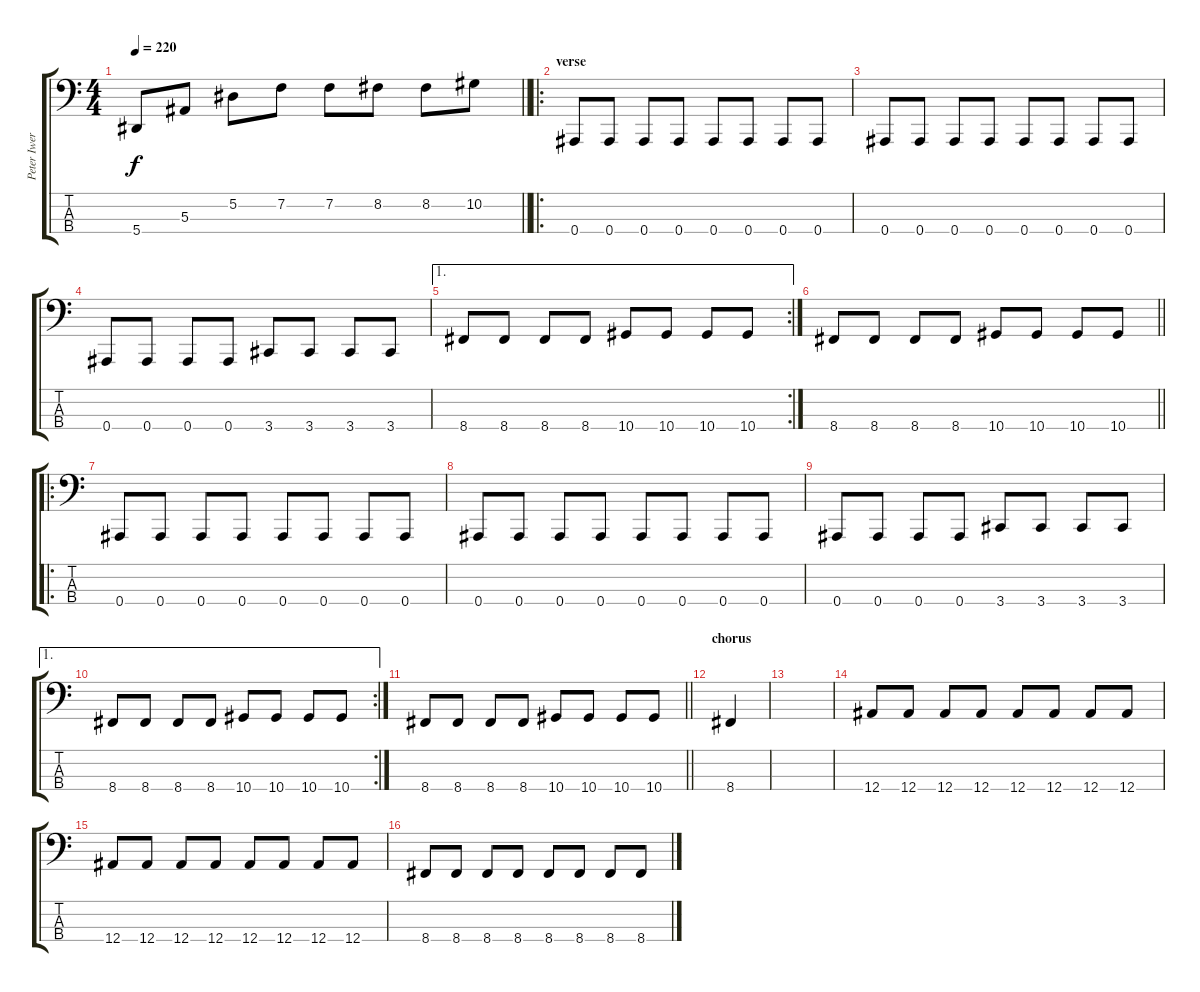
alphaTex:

\track ("Peter Iwers" "Peter Iwer") {instrument electricbasspick}
\staff {score tabs}
\tuning (Eb2 Bb1 F1 Bb0) {hide}
\ts (4 4)
\tempo 220
\clef f4
\barLineRight lightlight
\ks c
5.4.8{dy f} 5.3.8 5.2.8 7.2.8 7.2.8 8.2.8 8.2.8 10.2.8 |
\ro
\section ("" "verse")
0.4.8 0.4.8 0.4.8 0.4.8 0.4.8 0.4.8 0.4.8 0.4.8 |
0.4.8 0.4.8 0.4.8 0.4.8 0.4.8 0.4.8 0.4.8 0.4.8 |
0.4.8 0.4.8 0.4.8 0.4.8 3.4.8 3.4.8 3.4.8 3.4.8 |
\ae 1
\rc 2
8.4.8 8.4.8 8.4.8 8.4.8 10.4.8 10.4.8 10.4.8 10.4.8 |
\barLineRight lightlight
8.4.8 8.4.8 8.4.8 8.4.8 10.4.8 10.4.8 10.4.8 10.4.8 |
\ro
\section ("" "")
0.4.8 0.4.8 0.4.8 0.4.8 0.4.8 0.4.8 0.4.8 0.4.8 |
0.4.8 0.4.8 0.4.8 0.4.8 0.4.8 0.4.8 0.4.8 0.4.8 |
0.4.8 0.4.8 0.4.8 0.4.8 3.4.8 3.4.8 3.4.8 3.4.8 |
\ae 1
\rc 2
8.4.8 8.4.8 8.4.8 8.4.8 10.4.8 10.4.8 10.4.8 10.4.8 |
\barLineRight lightlight
8.4.8 8.4.8 8.4.8 8.4.8 10.4.8 10.4.8 10.4.8 10.4.8 |
\section ("" "chorus")
8.4.4 |
|
12.4.8 12.4.8 12.4.8 12.4.8 12.4.8 12.4.8 12.4.8 12.4.8 |
12.4.8 12.4.8 12.4.8 12.4.8 12.4.8 12.4.8 12.4.8 12.4.8 |
8.4.8 8.4.8 8.4.8 8.4.8 8.4.8 8.4.8 8.4.8 8.4.8
